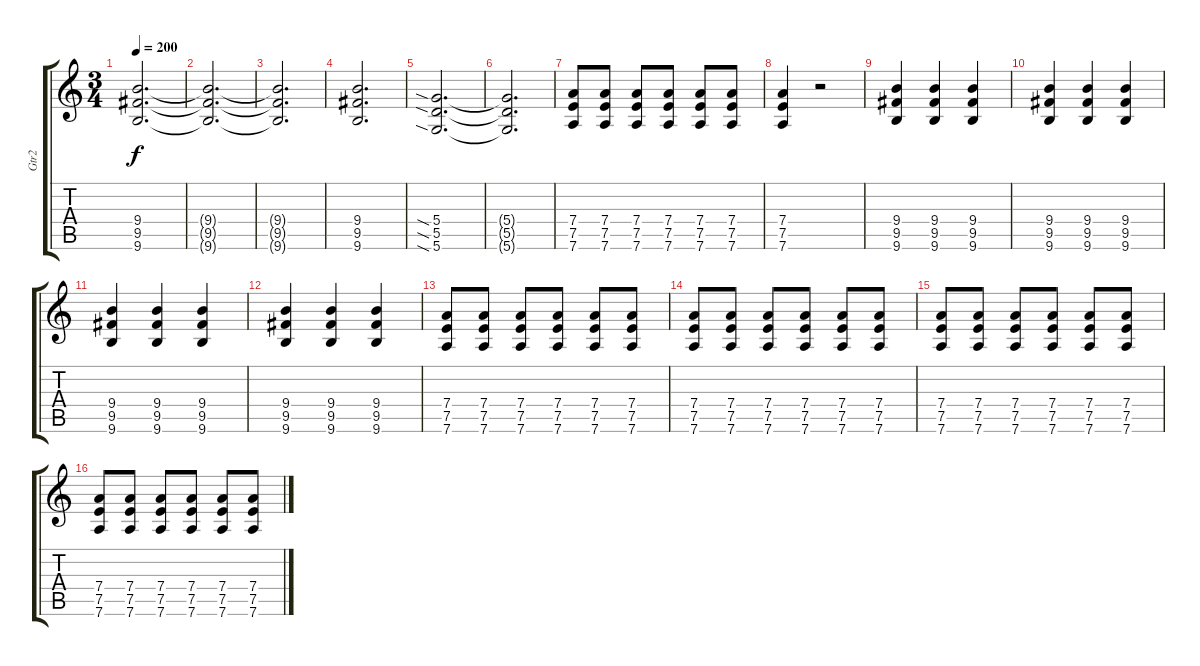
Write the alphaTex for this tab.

\track ("Gtr2" "Gtr2") {instrument distortionguitar}
\staff {score tabs}
\tuning (E4 B3 G3 D3 A2 D2) {hide}
\ts (3 4)
\tempo 200
\clef g2
\ks c
(9.4 9.5 9.6).2{d dy f} |
(9.4{t} 9.5{t} 9.6{t}).2{d} |
(9.4{t} 9.5{t} 9.6{t}).2{d} |
(9.4 9.5 9.6).2{d} |
(5.4{sia} 5.5{sia} 5.6{sia}).2{d} |
(5.4{t} 5.5{t} 5.6{t}).2{d} |
(7.4 7.5 7.6).8 (7.4 7.5 7.6).8 (7.4 7.5 7.6).8 (7.4 7.5 7.6).8 (7.4 7.5 7.6).8 (7.4 7.5 7.6).8 |
(7.4 7.5 7.6).4 r.2 |
(9.4 9.5 9.6).4 (9.4 9.5 9.6).4 (9.4 9.5 9.6).4 |
(9.4 9.5 9.6).4 (9.4 9.5 9.6).4 (9.4 9.5 9.6).4 |
(9.4 9.5 9.6).4 (9.4 9.5 9.6).4 (9.4 9.5 9.6).4 |
(9.4 9.5 9.6).4 (9.4 9.5 9.6).4 (9.4 9.5 9.6).4 |
(7.4 7.5 7.6).8 (7.4 7.5 7.6).8 (7.4 7.5 7.6).8 (7.4 7.5 7.6).8 (7.4 7.5 7.6).8 (7.4 7.5 7.6).8 |
(7.4 7.5 7.6).8 (7.4 7.5 7.6).8 (7.4 7.5 7.6).8 (7.4 7.5 7.6).8 (7.4 7.5 7.6).8 (7.4 7.5 7.6).8 |
(7.4 7.5 7.6).8 (7.4 7.5 7.6).8 (7.4 7.5 7.6).8 (7.4 7.5 7.6).8 (7.4 7.5 7.6).8 (7.4 7.5 7.6).8 |
(7.4 7.5 7.6).8 (7.4 7.5 7.6).8 (7.4 7.5 7.6).8 (7.4 7.5 7.6).8 (7.4 7.5 7.6).8 (7.4 7.5 7.6).8
